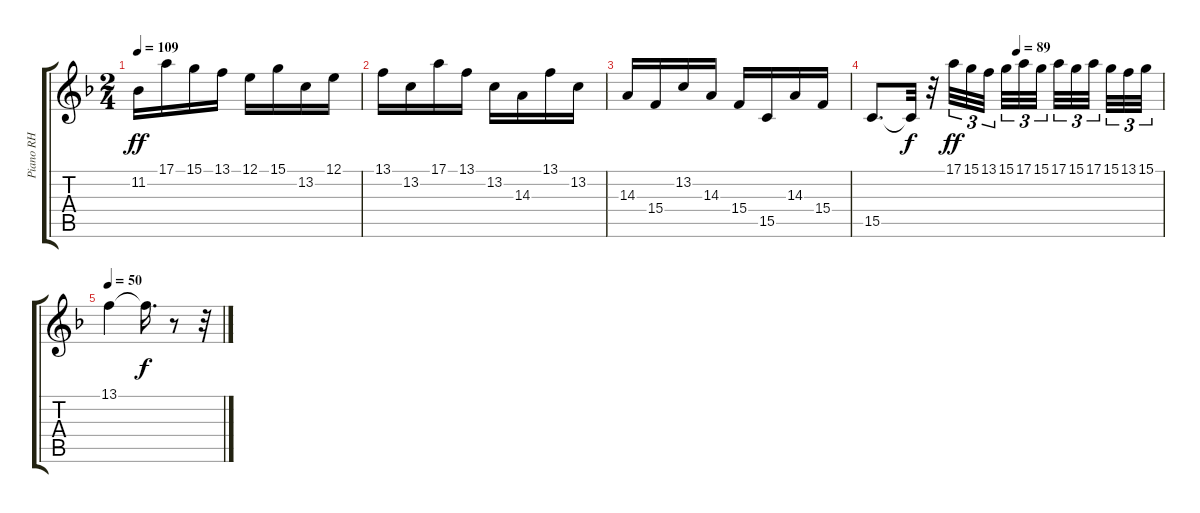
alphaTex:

\track ("Piano RH" "Piano RH") {instrument acousticgrandpiano}
\staff {score tabs}
\tuning (E4 B3 G3 D3 A2 E2) {hide}
\ts (2 4)
\tempo 109
\clef g2
\ks f
11.2.16{dy ff} 17.1.16 15.1.16 13.1.16 12.1.16 15.1.16 13.2.16 12.1.16 |
13.1.16 13.2.16 17.1.16 13.1.16 13.2.16 14.3.16 13.1.16 13.2.16 |
14.3.16 15.4.16 13.2.16 14.3.16 15.4.16 15.5.16 14.3.16 15.4.16 |
\tempo (89 0.5)
15.5.8{d} 15.5{t}.32{dy f} r.32 17.1.32{tu (3 2) dy ff} 15.1.32{tu (3 2)} 13.1.32{tu (3 2) beam splitsecondary} 15.1.32{tu (3 2)} 17.1.32{tu (3 2)} 15.1.32{tu (3 2) beam splitsecondary} 17.1.32{tu (3 2)} 15.1.32{tu (3 2)} 17.1.32{tu (3 2) beam splitsecondary} 15.1.32{tu (3 2)} 13.1.32{tu (3 2)} 15.1.32{tu (3 2)} |
\tempo 50
13.1.4 13.1{t}.16{d dy f} r.8 r.32
